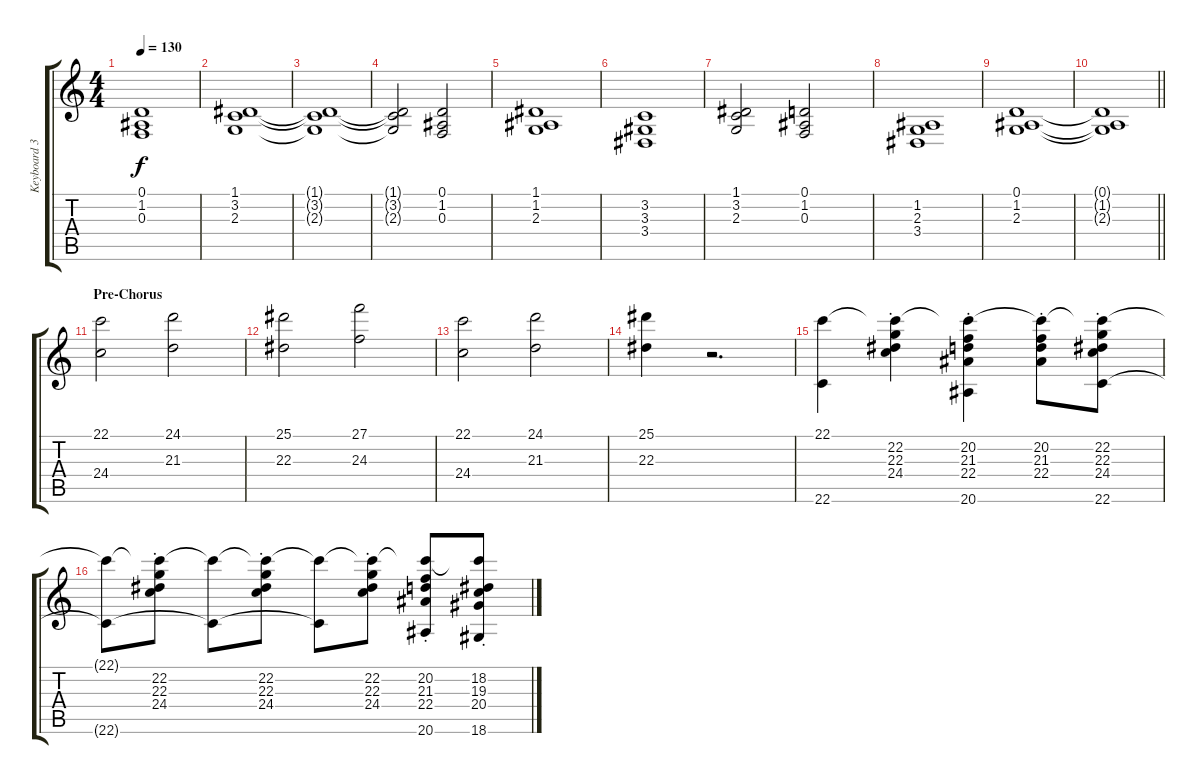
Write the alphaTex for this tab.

\track ("Keyboard 3" "Keyboard 3") {instrument stringensemble1}
\staff {score tabs}
\tuning (D4 A3 F3 C3 G2 D2) {hide}
\ts (4 4)
\tempo 130
\clef g2
\ks c
(0.1 1.2 0.3).1{dy f} |
(1.1 3.2 2.3).1{volume 9 instrument stringensemble1} |
(1.1{t} 3.2{t} 2.3{t}).1 |
(1.1{t} 3.2{t} 2.3{t}).2 (0.1 1.2 0.3).2 |
(1.1 1.2 2.3).1 |
(3.2 3.3 3.4).1 |
(1.1 3.2 2.3).2 (0.1 1.2 0.3).2 |
(1.2 2.3 3.4).1 |
(0.1 1.2 2.3).1 |
\barLineRight lightlight
(0.1{t} 1.2{t} 2.3{t}).1 |
\section ("" "Pre-Chorus")
(22.1 24.4).2{volume 9} (24.1 21.3).2 |
(25.1 22.3).2 (27.1 24.3).2 |
(22.1 24.4).2 (24.1 21.3).2 |
(25.1 22.3).4 r.2{d} |
(22.1 22.6).4{volume 13} (22.1{t} 22.2{st} 22.3{st} 24.4{st}).4 (22.1{t} 20.2{st} 21.3{st} 22.4{st} 20.6).4 (22.1{t} 20.2{st} 21.3{st} 22.4{st}).8 (22.1{t} 22.2{st} 22.3{st} 24.4{st} 22.6).8 |
(22.1{t} 22.6{t}).8 (22.1{t} 22.2{st} 22.3{st} 24.4{st}).8 (22.1{t} 22.6{t}).8 (22.1{t} 22.2{st} 22.3{st} 24.4{st}).8 (22.1{t} 22.6{t}).8 (22.1{t} 22.2{st} 22.3{st} 24.4{st}).8 (22.1{t} 20.2{st} 21.3{st} 22.4{st} 20.6).8 (22.1{t} 18.2{st} 19.3{st} 20.4{st} 18.6).8
